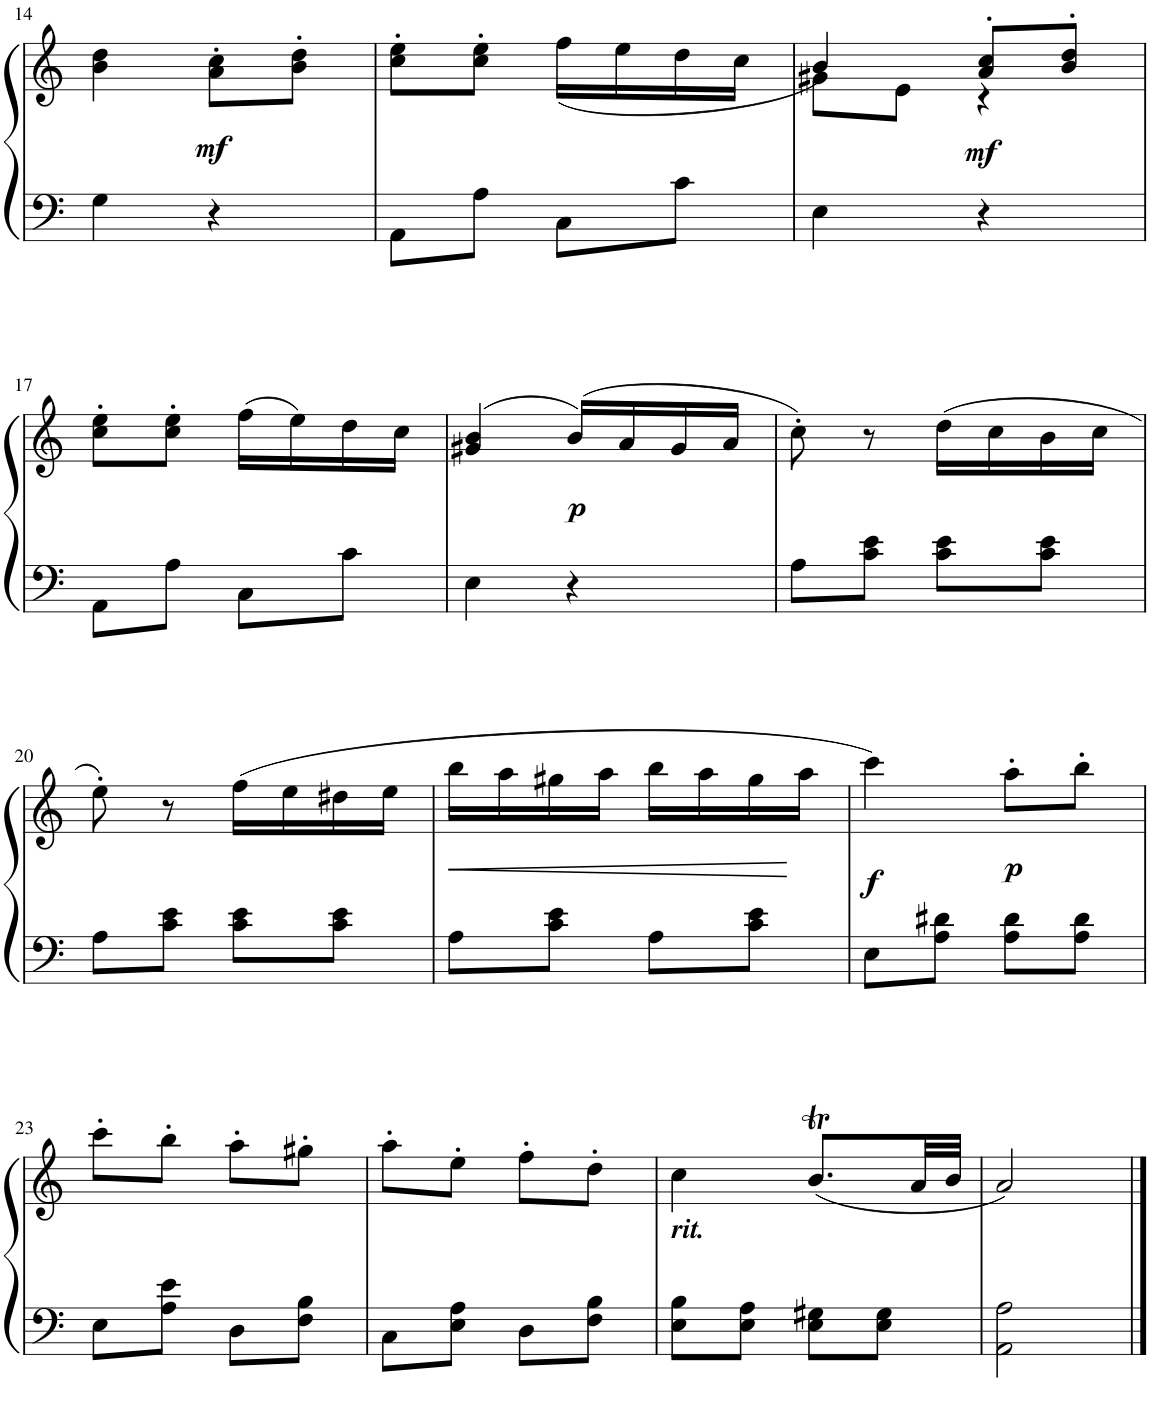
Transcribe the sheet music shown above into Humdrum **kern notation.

**kern	**kern	**dynam
*part1	*part1	*part1
*staff2	*staff1	*staff1/2
*I"Piano	*	*
*I'Pno.	*	*
!!LO:PB:g=z
*clefF4	*clefG2	*
*k[]	*k[]	*
*M2/4	*M2/4	*
=14	=14	=14
4G\	4b\ 4dd\	.
!	!	!LO:DY:b
4r	8a\' 8cc\'L	mf
.	8b\' 8dd\'J	.
=15	=15	=15
8AA\L	8cc\' 8ee\'L	.
8A\J	8cc\' 8ee\'J	.
8C\L	(16ff\LL	.
.	16ee\	.
8c\J	16dd\	.
.	16cc\JJ	.
=16	=16	=16
*	*^	*
4E\	8g#X\L	4b/)	.
.	8e\J	.	.
!	!	!	!LO:DY:b
4r	8a/' 8cc/'L	4r	mf
.	8b/' 8dd/'J	.	.
*	*v	*v	*
!!LO:LB:g=z
=17	=17	=17
8AA\L	8cc\' 8ee\'L	.
8A\J	8cc\' 8ee\'J	.
8C\L	(16ff\LL	.
.	16ee\)	.
8c\J	16dd\	.
.	16cc\JJ	.
=18	=18	=18
4E\	(>4g#X/ 4b/	.
!	!	!LO:DY:b
4r	(>16b/LL)	p
.	16a/	.
.	16g#/	.
.	16a/JJ	.
=19	=19	=19
8A\L	8cc'\)	.
8c\ 8e\J	8r	.
8c\ 8e\L	(16dd\LL	.
.	16cc\	.
8c\ 8e\J	16b\	.
.	16cc\JJ	.
!!LO:LB:g=z
=20	=20	=20
8A\L	8ee'\)	.
8c\ 8e\J	8r	.
8c\ 8e\L	(16ff\LL	.
.	16ee\	.
8c\ 8e\J	16dd#X\	.
.	16ee\JJ	.
=21	=21	=21
!	!	!LO:HP:b
8A\L	16bb\LL	<
.	16aa\	.
8c\ 8e\J	16gg#X\	.
.	16aa\JJ	.
8A\L	16bb\LL	.
.	16aa\	.
8c\ 8e\J	16gg#\	.
.	16aa\JJ	[
=22	=22	=22
!	!	!LO:DY:b
8E\L	4ccc\)	f
8A\ 8d#X\J	.	.
!	!	!LO:DY:b
8A\ 8d#\L	8aa'\L	p
8A\ 8d#\J	8bb'\J	.
!!LO:LB:g=z
=23	=23	=23
8E\L	8ccc'\L	.
8A\ 8e\J	8bb'\J	.
8D\L	8aa'\L	.
8F\ 8B\J	8gg#X'\J	.
=24	=24	=24
8C\L	8aa'\L	.
8E\ 8A\J	8ee'\J	.
8D\L	8ff'\L	.
8F\ 8B\J	8dd'\J	.
=25	=25	=25
!	!LO:TX:b:Bi:t=rit.	!
8E\ 8B\L	4cc\	.
8E\ 8A\J	.	.
8E\ 8G#X\L	(8.bt/L	.
8E\ 8G#\J	.	.
.	32a/LL	.
.	32b/JJJ	.
=26	=26	=26
2AA\ 2A\	2a/)	.
==	==	==
*-	*-	*-
